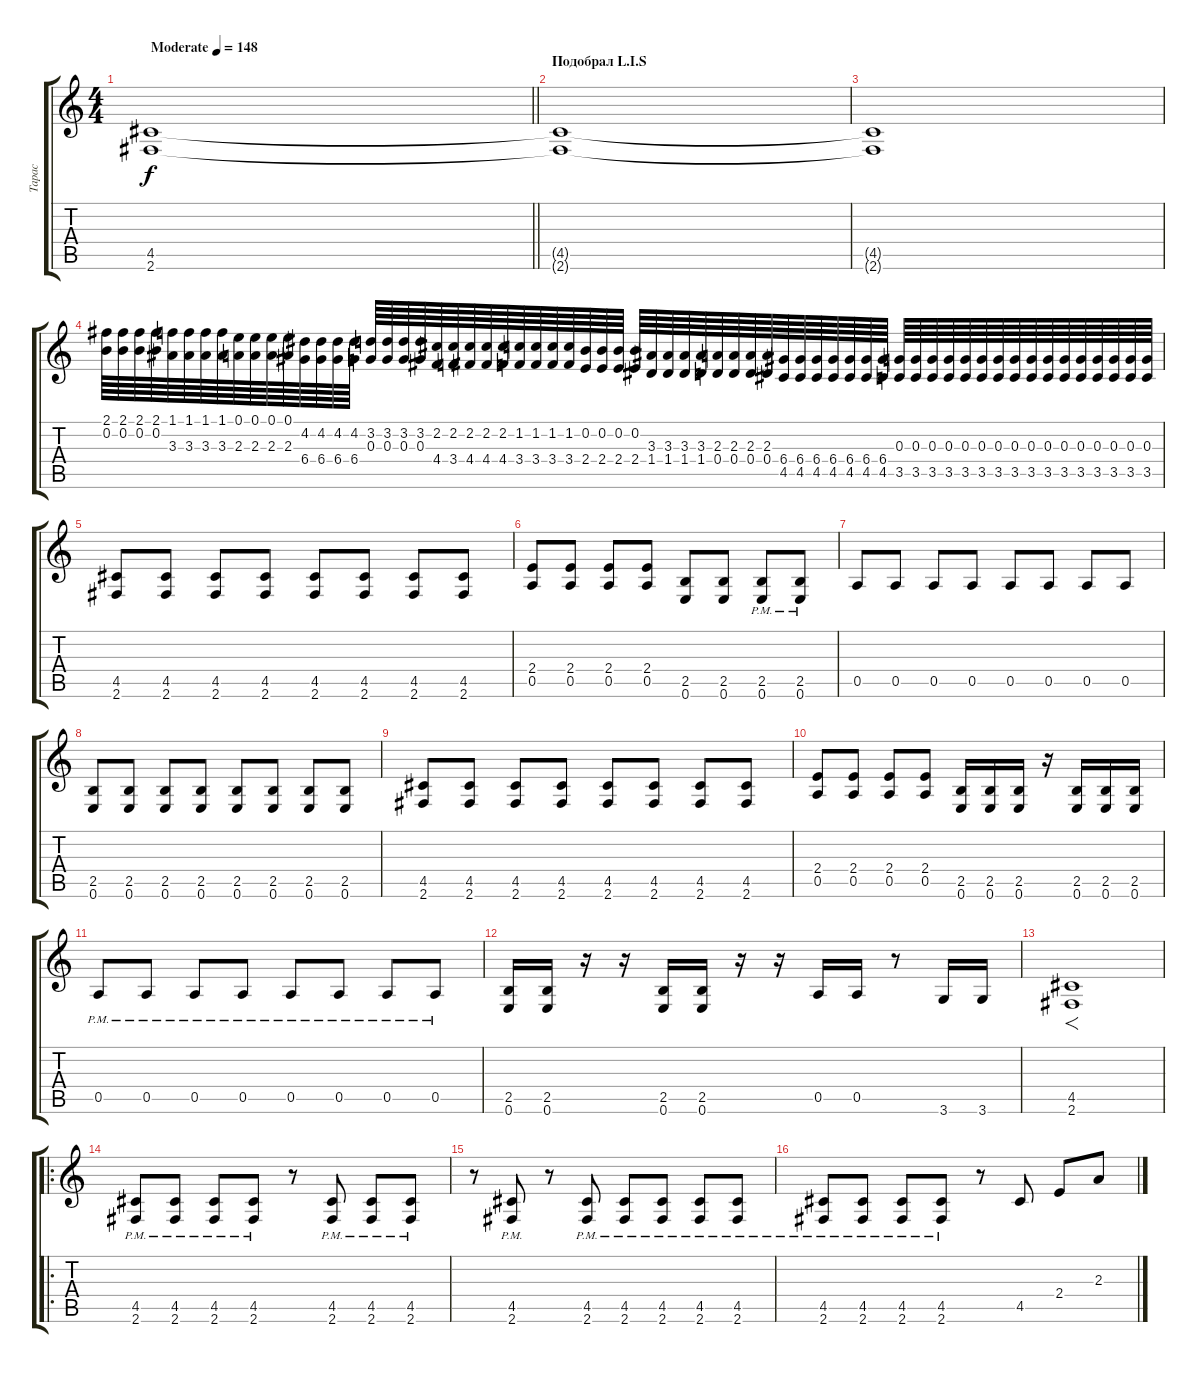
\track ("Тарас" "Тарас") {instrument distortionguitar}
\staff {score tabs}
\tuning (E4 B3 G3 D3 A2 E2) {hide}
\ts (4 4)
\tempo (148 "Moderate")
\clef g2
\barLineRight lightlight
\ks c
(4.5 2.6).1{dy f instrument distortionguitar} |
\section ("" "Подобрал L.I.S")
(4.5{t} 2.6{t}).1 |
(4.5{t} 2.6{t}).1 |
(2.1 0.2).64 (2.1 0.2).64 (2.1 0.2).64 (2.1 0.2).64 (1.1 3.3).64 (1.1 3.3).64 (1.1 3.3).64 (1.1 3.3).64 (0.1 2.3).64 (0.1 2.3).64 (0.1 2.3).64 (0.1 2.3).64 (4.2 6.4).64 (4.2 6.4).64 (4.2 6.4).64 (4.2 6.4).64 (3.2 0.3).64 (3.2 0.3).64 (3.2 0.3).64 (3.2 0.3).64 (2.2 4.4).64 (2.2 3.4).64 (2.2 4.4).64 (2.2 4.4).64 (2.2 4.4).64 (1.2 3.4).64 (1.2 3.4).64 (1.2 3.4).64 (1.2 3.4).64 (0.2 2.4).64 (0.2 2.4).64 (0.2 2.4).64 (0.2 2.4).64 (3.3 1.4).64 (3.3 1.4).64 (3.3 1.4).64 (3.3 1.4).64 (2.3 0.4).64 (2.3 0.4).64 (2.3 0.4).64 (2.3 0.4).64 (6.4 4.5).64 (6.4 4.5).64 (6.4 4.5).64 (6.4 4.5).64 (6.4 4.5).64 (6.4 4.5).64 (6.4 4.5).64 (0.3 3.5).64 (0.3 3.5).64 (0.3 3.5).64 (0.3 3.5).64 (0.3 3.5).64 (0.3 3.5).64 (0.3 3.5).64 (0.3 3.5).64 (0.3 3.5).64 (0.3 3.5).64 (0.3 3.5).64 (0.3 3.5).64 (0.3 3.5).64 (0.3 3.5).64 (0.3 3.5).64 (0.3 3.5).64 |
(4.5 2.6).8 (4.5 2.6).8 (4.5 2.6).8 (4.5 2.6).8 (4.5 2.6).8 (4.5 2.6).8 (4.5 2.6).8 (4.5 2.6).8 |
(2.4 0.5).8 (2.4 0.5).8 (2.4 0.5).8 (2.4 0.5).8 (2.5 0.6).8 (2.5 0.6).8 (2.5{pm} 0.6{pm}).8 (2.5{pm} 0.6{pm}).8 |
0.5.8 0.5.8 0.5.8 0.5.8 0.5.8 0.5.8 0.5.8 0.5.8 |
(2.5 0.6).8 (2.5 0.6).8 (2.5 0.6).8 (2.5 0.6).8 (2.5 0.6).8 (2.5 0.6).8 (2.5 0.6).8 (2.5 0.6).8 |
(4.5 2.6).8 (4.5 2.6).8 (4.5 2.6).8 (4.5 2.6).8 (4.5 2.6).8 (4.5 2.6).8 (4.5 2.6).8 (4.5 2.6).8 |
(2.4 0.5).8 (2.4 0.5).8 (2.4 0.5).8 (2.4 0.5).8 (2.5 0.6).16 (2.5 0.6).16 (2.5 0.6).16 r.16 (2.5 0.6).16 (2.5 0.6).16 (2.5 0.6).16 |
0.5{pm}.8 0.5{pm}.8 0.5{pm}.8 0.5{pm}.8 0.5{pm}.8 0.5{pm}.8 0.5{pm}.8 0.5{pm}.8 |
(2.5 0.6).16 (2.5 0.6).16 r.16 r.16 (2.5 0.6).16 (2.5 0.6).16 r.16 r.16 0.5.16 0.5.16 r.8 3.6.16 3.6.16 |
(4.5 2.6).1{f} |
\ro
(4.5{pm} 2.6{pm}).8 (4.5{pm} 2.6{pm}).8 (4.5{pm} 2.6{pm}).8 (4.5{pm} 2.6{pm}).8 r.8 (4.5{pm} 2.6{pm}).8 (4.5{pm} 2.6{pm}).8 (4.5{pm} 2.6{pm}).8 |
r.8 (4.5{pm} 2.6{pm}).8 r.8 (4.5{pm} 2.6{pm}).8 (4.5{pm} 2.6{pm}).8 (4.5{pm} 2.6{pm}).8 (4.5{pm} 2.6{pm}).8 (4.5{pm} 2.6{pm}).8 |
(4.5{pm} 2.6{pm}).8 (4.5{pm} 2.6{pm}).8 (4.5{pm} 2.6{pm}).8 (4.5{pm} 2.6{pm}).8 r.8 4.5.8 2.4.8 2.3.8
